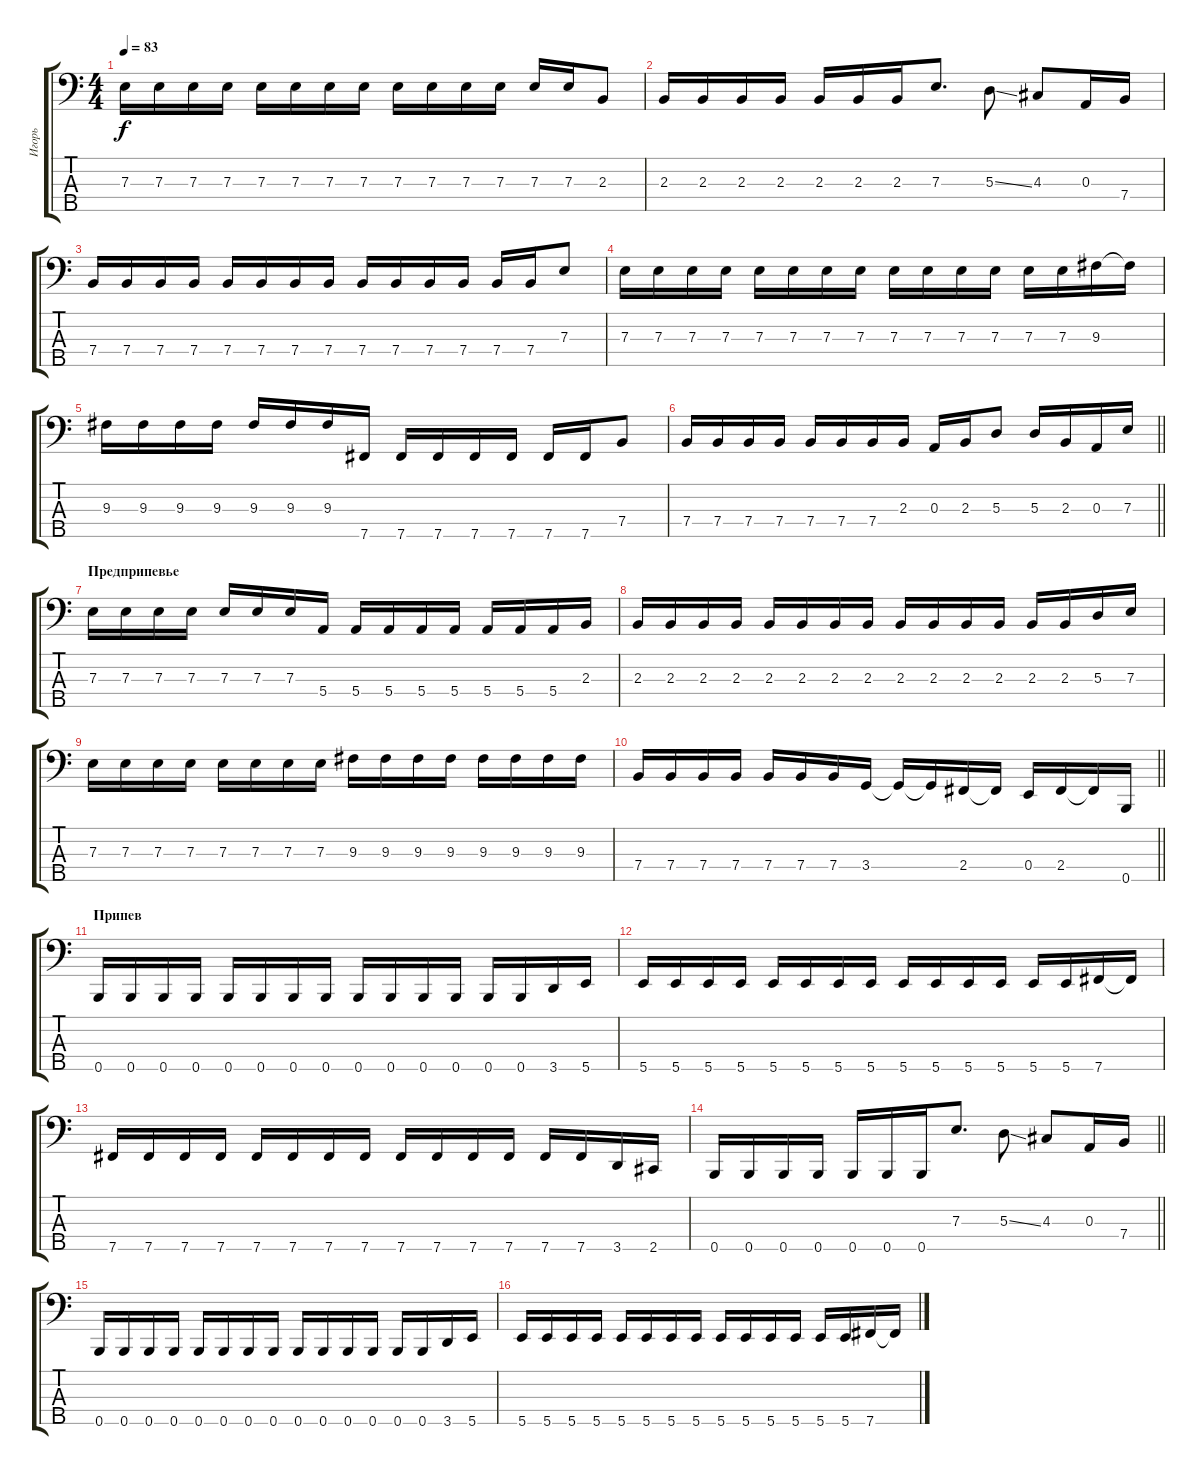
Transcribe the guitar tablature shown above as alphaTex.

\track ("Игорь" "Игорь") {instrument electricbassfinger}
\staff {score tabs}
\tuning (G2 D2 A1 E1 B0) {hide}
\ts (4 4)
\tempo 83
\clef f4
\ks c
7.3.16{dy f} 7.3.16 7.3.16 7.3.16 7.3.16 7.3.16 7.3.16 7.3.16 7.3.16 7.3.16 7.3.16 7.3.16 7.3.16 7.3.16 2.3.8 |
2.3.16 2.3.16 2.3.16 2.3.16 2.3.16 2.3.16 2.3.16 7.3.8{d} 5.3{ss}.8 4.3.8 0.3.16 7.4.16 |
7.4.16 7.4.16 7.4.16 7.4.16 7.4.16 7.4.16 7.4.16 7.4.16 7.4.16 7.4.16 7.4.16 7.4.16 7.4.16 7.4.16 7.3.8 |
7.3.16 7.3.16 7.3.16 7.3.16 7.3.16 7.3.16 7.3.16 7.3.16 7.3.16 7.3.16 7.3.16 7.3.16 7.3.16 7.3.16 9.3.16 9.3{t}.16 |
9.3.16 9.3.16 9.3.16 9.3.16 9.3.16 9.3.16 9.3.16 7.5.16 7.5.16 7.5.16 7.5.16 7.5.16 7.5.16 7.5.16 7.4.8 |
\barLineRight lightlight
7.4.16 7.4.16 7.4.16 7.4.16 7.4.16 7.4.16 7.4.16 2.3.16 0.3.16 2.3.16 5.3.8 5.3.16 2.3.16 0.3.16 7.3.16 |
\section ("" "Предприпевье")
7.3.16 7.3.16 7.3.16 7.3.16 7.3.16 7.3.16 7.3.16 5.4.16 5.4.16 5.4.16 5.4.16 5.4.16 5.4.16 5.4.16 5.4.16 2.3.16 |
2.3.16 2.3.16 2.3.16 2.3.16 2.3.16 2.3.16 2.3.16 2.3.16 2.3.16 2.3.16 2.3.16 2.3.16 2.3.16 2.3.16 5.3.16 7.3.16 |
7.3.16 7.3.16 7.3.16 7.3.16 7.3.16 7.3.16 7.3.16 7.3.16 9.3.16 9.3.16 9.3.16 9.3.16 9.3.16 9.3.16 9.3.16 9.3.16 |
\barLineRight lightlight
7.4.16 7.4.16 7.4.16 7.4.16 7.4.16 7.4.16 7.4.16 3.4.16 3.4{t}.16 3.4{t}.16 2.4.16 2.4{t}.16 0.4.16 2.4.16 2.4{t}.16 0.5.16 |
\section ("" "Припев")
0.5.16 0.5.16 0.5.16 0.5.16 0.5.16 0.5.16 0.5.16 0.5.16 0.5.16 0.5.16 0.5.16 0.5.16 0.5.16 0.5.16 3.5.16 5.5.16 |
5.5.16 5.5.16 5.5.16 5.5.16 5.5.16 5.5.16 5.5.16 5.5.16 5.5.16 5.5.16 5.5.16 5.5.16 5.5.16 5.5.16 7.5.16 7.5{t}.16 |
7.5.16 7.5.16 7.5.16 7.5.16 7.5.16 7.5.16 7.5.16 7.5.16 7.5.16 7.5.16 7.5.16 7.5.16 7.5.16 7.5.16 3.5.16 2.5.16 |
\barLineRight lightlight
0.5.16 0.5.16 0.5.16 0.5.16 0.5.16 0.5.16 0.5.16 7.3.8{d} 5.3{ss}.8 4.3.8 0.3.16 7.4.16 |
0.5.16 0.5.16 0.5.16 0.5.16 0.5.16 0.5.16 0.5.16 0.5.16 0.5.16 0.5.16 0.5.16 0.5.16 0.5.16 0.5.16 3.5.16 5.5.16 |
5.5.16 5.5.16 5.5.16 5.5.16 5.5.16 5.5.16 5.5.16 5.5.16 5.5.16 5.5.16 5.5.16 5.5.16 5.5.16 5.5.16 7.5.16 7.5{t}.16
